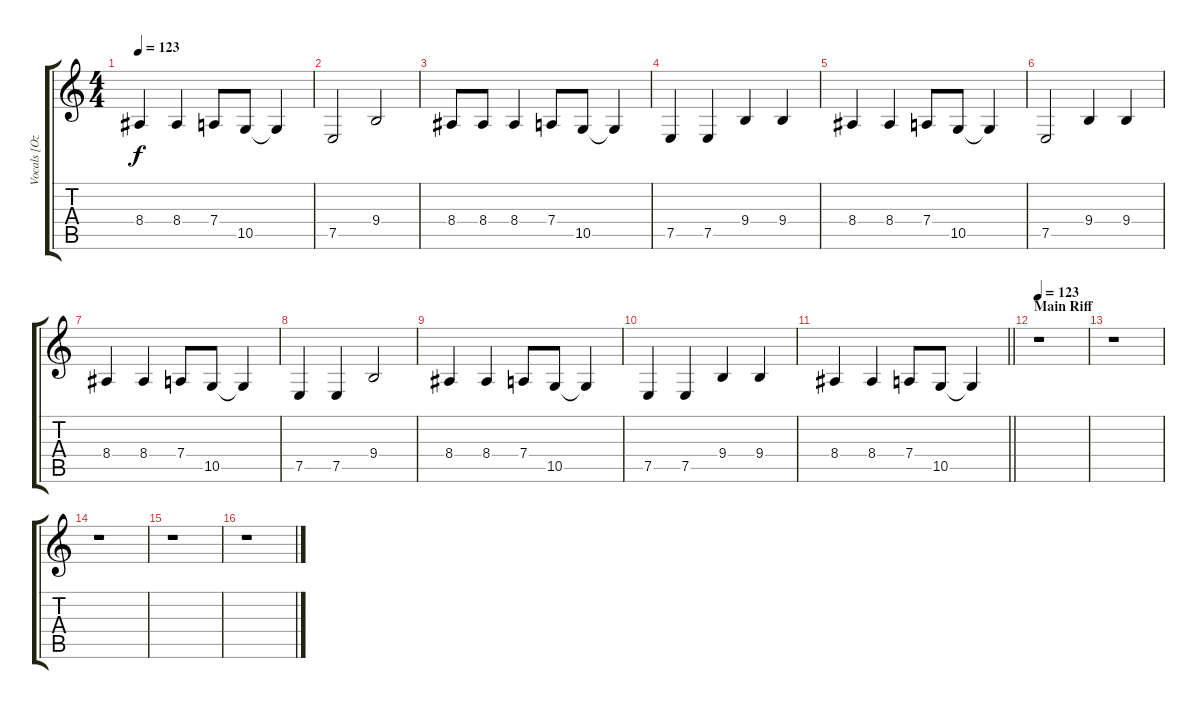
\track ("Vocals [Ozzy Osbourne]" "Vocals [Oz") {instrument lead6voice}
\staff {score tabs}
\tuning (E4 B3 G3 D3 A2 E2) {hide}
\ts (4 4)
\tempo 123
\clef g2
\ks c
8.4.4{dy f} 8.4.4 7.4.8 10.5.8 10.5{t}.4 |
7.5.2 9.4.2 |
8.4.8 8.4.8 8.4.4 7.4.8 10.5.8 10.5{t}.4 |
7.5.4 7.5.4 9.4.4 9.4.4 |
8.4.4 8.4.4 7.4.8 10.5.8 10.5{t}.4 |
7.5.2 9.4.4 9.4.4 |
8.4.4 8.4.4 7.4.8 10.5.8 10.5{t}.4 |
7.5.4 7.5.4 9.4.2 |
8.4.4 8.4.4 7.4.8 10.5.8 10.5{t}.4 |
7.5.4 7.5.4 9.4.4 9.4.4 |
\barLineRight lightlight
8.4.4 8.4.4 7.4.8 10.5.8 10.5{t}.4 |
\section ("" "Main Riff")
\tempo 123
r.1 |
r.1 |
r.1 |
r.1 |
r.1
